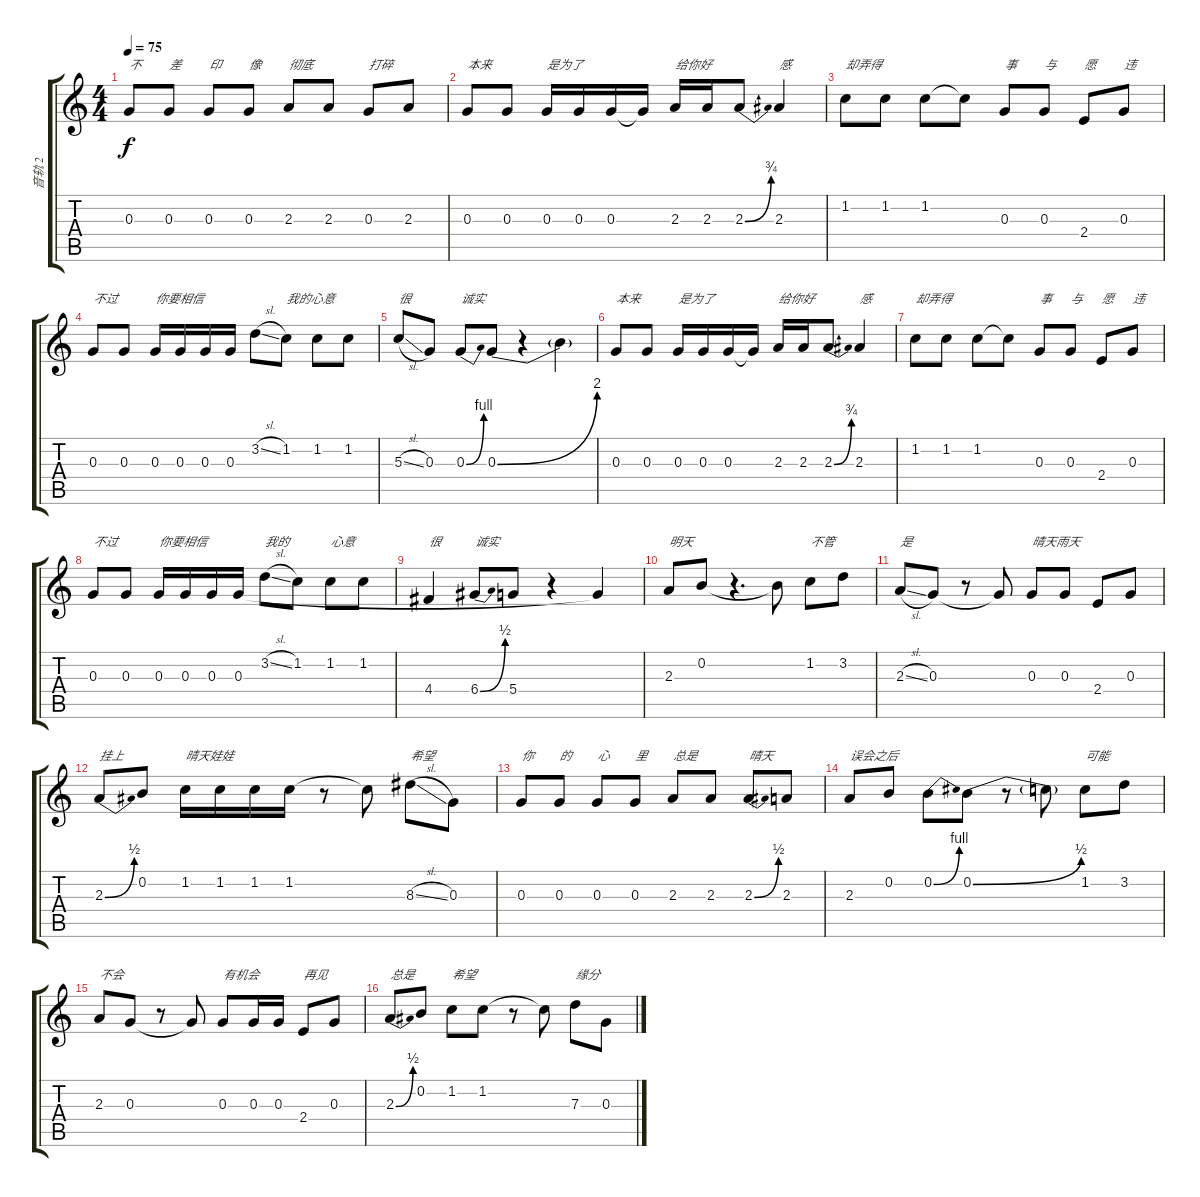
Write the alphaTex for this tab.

\track ("音轨 2" "音轨 2") {instrument acousticguitarsteel}
\staff {score tabs}
\tuning (E4 B3 G3 D3 A2 E2) {hide}
\ts (4 4)
\tempo 75
\clef g2
\ks c
0.3.8{txt "不" dy f} 0.3.8{txt "差"} 0.3.8{txt "印"} 0.3.8{txt "像"} 2.3.8{txt "彻底"} 2.3.8 0.3.8{txt "打碎"} 2.3.8 |
0.3.8{txt "本来"} 0.3.8 0.3.16{txt "是为了"} 0.3.16 0.3.16 0.3{t}.16 2.3.16{txt "给你好"} 2.3.16 2.3{be (bend 0 0 60 3)}.8 2.3.4{txt "感"} |
1.2.8{txt "却弄得"} 1.2.8 1.2.8 1.2{t}.8 0.3.8{txt "事"} 0.3.8{txt "与"} 2.4.8{txt "愿"} 0.3.8{txt "违"} |
0.3.8{txt "不过"} 0.3.8 0.3.16{txt "你要相信"} 0.3.16 0.3.16 0.3.16 3.2{sl}.8 1.2.8{txt "我的心意"} 1.2.8 1.2.8 |
5.3{sl}.8{txt "很"} 0.3.8 0.3{be (bend 0 0 60 4)}.8{txt "诚实"} 0.3{be (bend 0 0 60 8)}.8 r.4 0.3{t}.4 |
0.3.8{txt "本来"} 0.3.8 0.3.16{txt "是为了"} 0.3.16 0.3.16 0.3{t}.16 2.3.16{txt "给你好"} 2.3.16 2.3{be (bend 0 0 60 3)}.8 2.3.4{txt "感"} |
1.2.8{txt "却弄得"} 1.2.8 1.2.8 1.2{t}.8 0.3.8{txt "事"} 0.3.8{txt "与"} 2.4.8{txt "愿"} 0.3.8{txt "违"} |
0.3.8{txt "不过"} 0.3.8 0.3.16{txt "你要相信"} 0.3.16 0.3.16 0.3.16 3.2{sl}.8{txt "我的"} 1.2.8 1.2.8{txt "心意"} 1.2.8 |
4.4.4{txt "很"} 6.4{be (bend 0 0 60 2)}.8{txt "诚实"} 5.4.8 r.4 0.3{t}.4 |
2.3.8{txt "明天"} 0.2.8 r.4{d} 0.2{t}.8 1.2.8{txt "不管"} 3.2.8 |
2.3{sl}.8{txt "是"} 0.3.8 r.8 0.3{t}.8 0.3.8{txt "晴天雨天"} 0.3.8 2.4.8 0.3.8 |
2.3{be (bend 0 0 60 2)}.8{txt "挂上"} 0.2.8 1.2.16{txt "晴天娃娃"} 1.2.16 1.2.16 1.2.16 r.8 1.2{t}.8 8.3{sl}.8{txt "希望"} 0.3.8 |
0.3.8{txt "你"} 0.3.8{txt "的"} 0.3.8{txt "心"} 0.3.8{txt "里"} 2.3.8{txt "总是"} 2.3.8 2.3{be (bend 0 0 60 2)}.8{txt "晴天"} 2.3.8 |
2.3.8{txt "误会之后"} 0.2.8 0.2{be (bend 0 0 60 4)}.8 0.2{be (bend 0 0 60 2)}.8 r.8 0.2{t}.8 1.2.8{txt "可能"} 3.2.8 |
2.3.8{txt "不会"} 0.3.8 r.8 0.3{t}.8 0.3.8{txt "有机会"} 0.3.16 0.3.16 2.4.8{txt "再见"} 0.3.8 |
2.3{be (bend 0 0 60 2)}.8{txt "总是"} 0.2.8 1.2.8{txt "希望"} 1.2.8 r.8 1.2{t}.8 7.3.8{txt "缘分"} 0.3.8
